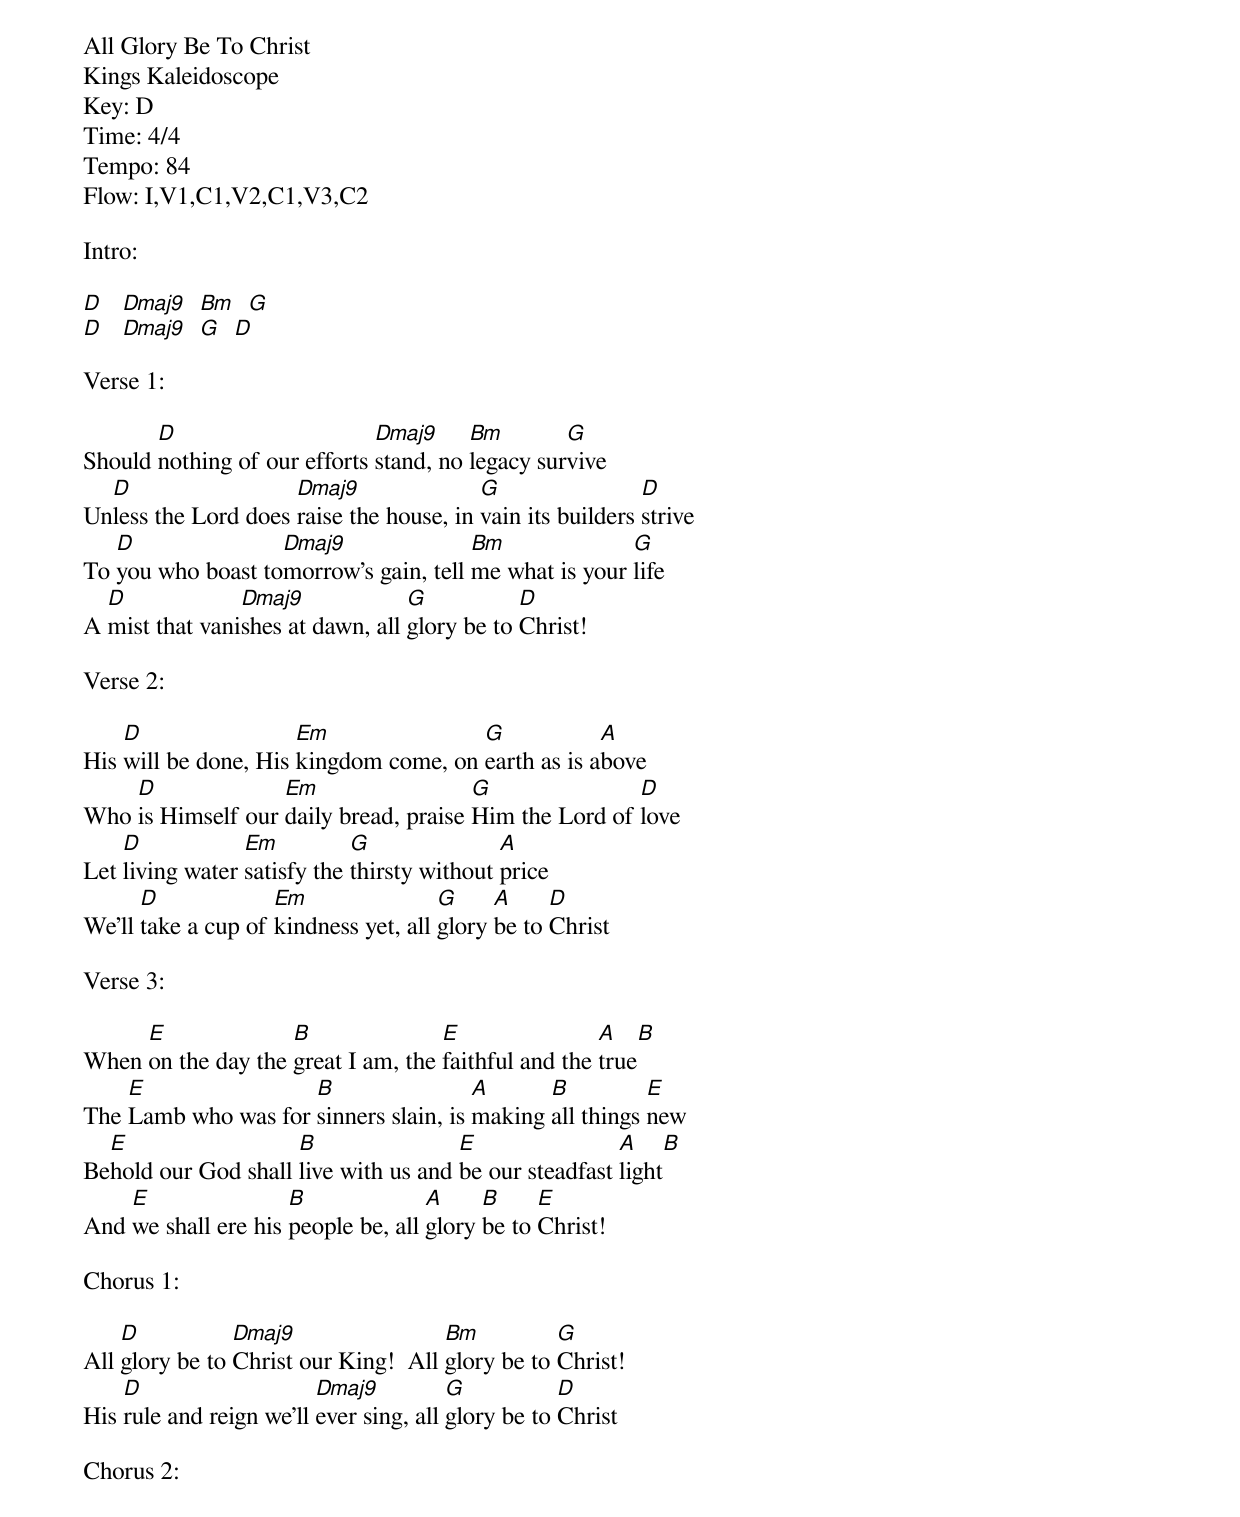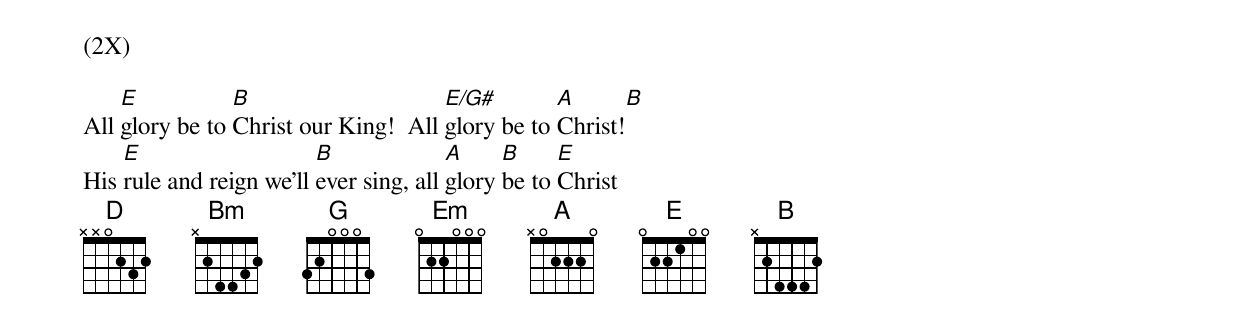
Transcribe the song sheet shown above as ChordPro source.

All Glory Be To Christ
Kings Kaleidoscope
Key: D
Time: 4/4
Tempo: 84
Flow: I,V1,C1,V2,C1,V3,C2

Intro:

[D]   [Dmaj9]  [Bm]  [G]
[D]   [Dmaj9]  [G]  [D]

Verse 1:

Should [D]nothing of our efforts [Dmaj9]stand, no [Bm]legacy sur[G]vive
Un[D]less the Lord does [Dmaj9]raise the house, in [G]vain its builders [D]strive
To [D]you who boast to[Dmaj9]morrow's gain, tell [Bm]me what is your [G]life
A [D]mist that vani[Dmaj9]shes at dawn, all [G]glory be to [D]Christ!

Verse 2:

His [D]will be done, His [Em]kingdom come, on [G]earth as is a[A]bove
Who [D]is Himself our [Em]daily bread, praise [G]Him the Lord of [D]love
Let [D]living water [Em]satisfy the [G]thirsty without [A]price
We'll [D]take a cup of [Em]kindness yet, all [G]glory [A]be to [D]Christ

Verse 3:

When [E]on the day the [B]great I am, the [E]faithful and the [A]true[B]
The [E]Lamb who was for [B]sinners slain, is [A]making [B]all things [E]new
Be[E]hold our God shall [B]live with us and [E]be our steadfast [A]light[B]
And [E]we shall ere his [B]people be, all [A]glory [B]be to [E]Christ!

Chorus 1:

All [D]glory be to [Dmaj9]Christ our King!  All [Bm]glory be to [G]Christ!
His [D]rule and reign we'll [Dmaj9]ever sing, all [G]glory be to [D]Christ

Chorus 2:

(2X)

All [E]glory be to [B]Christ our King!  All [E/G#]glory be to [A]Christ![B]
His [E]rule and reign we'll [B]ever sing, all [A]glory [B]be to [E]Christ
